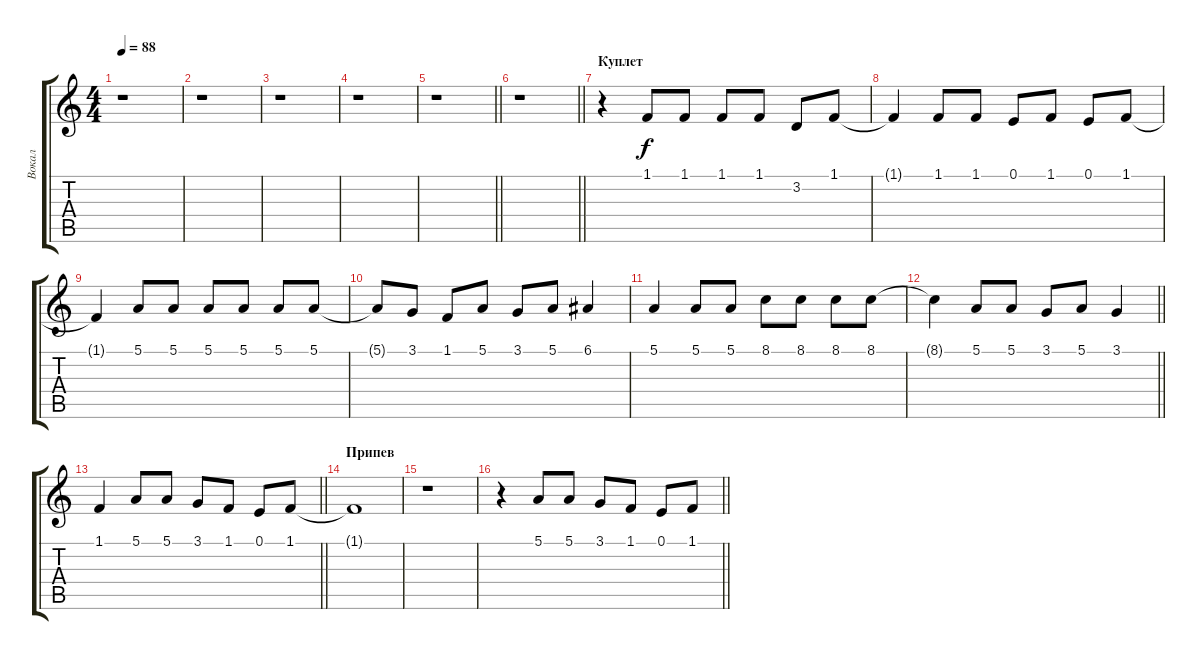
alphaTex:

\track ("Вокал" "Вокал") {instrument acousticgrandpiano}
\staff {score tabs}
\tuning (E4 B3 G3 D3 A2 E2) {hide}
\ts (4 4)
\tempo 88
\clef g2
\ks c
r.1{dy f} |
r.1 |
r.1 |
r.1 |
\barLineRight lightlight
r.1 |
\barLineRight lightlight
r.1 |
\section ("" "Куплет")
r.4 1.1.8 1.1.8 1.1.8 1.1.8 3.2.8 1.1.8 |
1.1{t}.4 1.1.8 1.1.8 0.1.8 1.1.8 0.1.8 1.1.8 |
1.1{t}.4 5.1.8 5.1.8 5.1.8 5.1.8 5.1.8 5.1.8 |
5.1{t}.8 3.1.8 1.1.8 5.1.8 3.1.8 5.1.8 6.1.4 |
5.1.4 5.1.8 5.1.8 8.1.8 8.1.8 8.1.8 8.1.8 |
\barLineRight lightlight
8.1{t}.4 5.1.8 5.1.8 3.1.8 5.1.8 3.1.4 |
\barLineRight lightlight
1.1.4 5.1.8 5.1.8 3.1.8 1.1.8 0.1.8 1.1.8 |
\section ("" "Припев")
1.1{t}.1 |
r.1 |
\barLineRight lightlight
r.4 5.1.8 5.1.8 3.1.8 1.1.8 0.1.8 1.1.8
